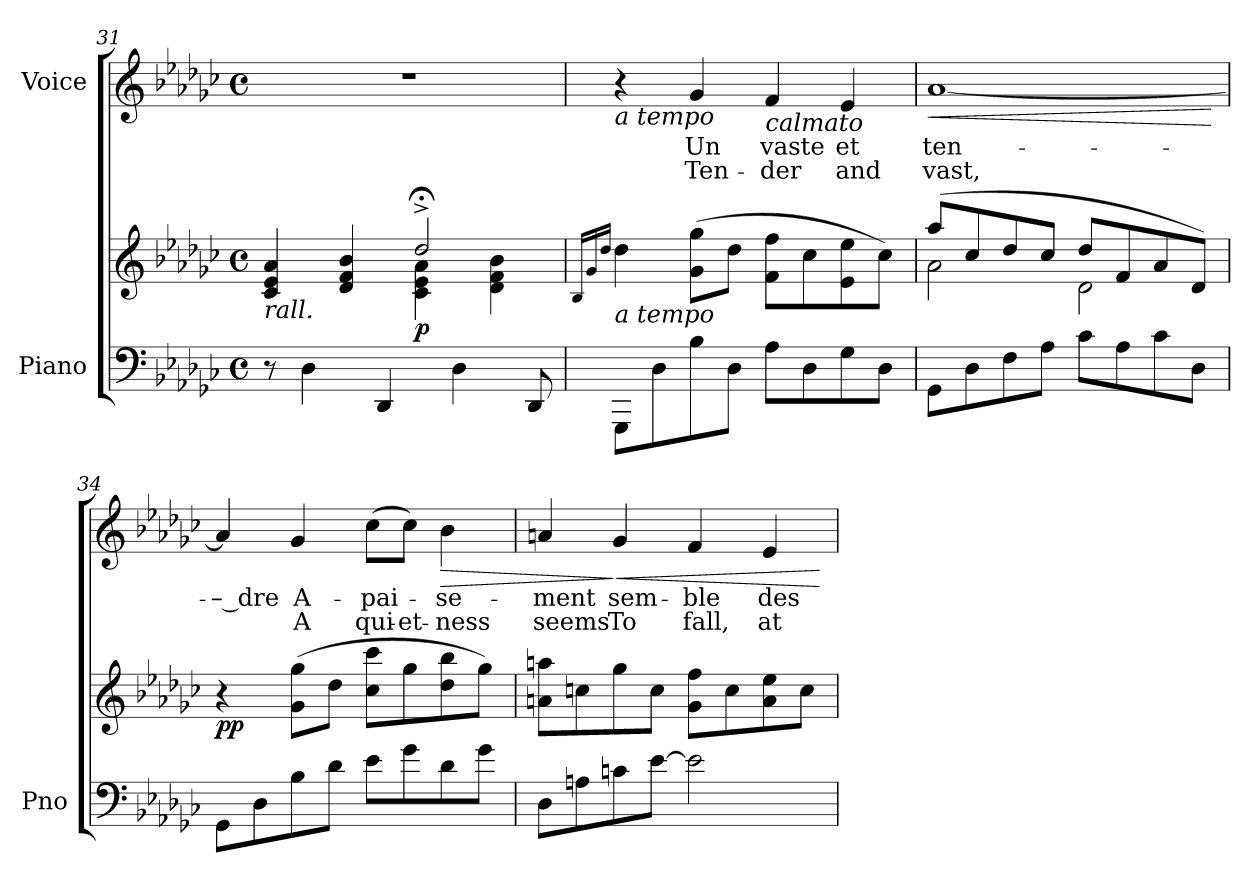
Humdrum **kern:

**kern	**kern	**dynam	**kern	**text	**text	**dynam
*part2	*part2	*part2	*part1	*part1	*part1	*part1
*staff3	*staff2	*staff2/3	*staff1	*staff1	*staff1	*staff1
*I"Piano	*	*	*I"Voice	*	*	*
*I'Pno	*	*	*	*	*	*
!!LO:LB:g=z
*clefF4	*clefG2	*	*clefG2	*	*	*
*k[b-e-a-d-g-c-]	*k[b-e-a-d-g-c-]	*	*k[b-e-a-d-g-c-]	*	*	*
*M4/4	*M4/4	*	*M4/4	*	*	*
*met(c)	*met(c)	*	*met(c)	*	*	*
=31	=31	=31	=31	=31	=31	=31
*	*^	*	*	*	*	*
!	!LO:TX:b:i:t=rall.	!	!	!	!	!	!
8r	4c-/ 4e-/ 4a-/	2ryy	.	1r	.	.	.
4D-\	.	.	.	.	.	.	.
.	4d-/ 4f/ 4b-/	.	.	.	.	.	.
4DD-/	.	.	.	.	.	.	.
!	!	!	!LO:DY:b	!	!	!	!
.	2dd-;<^/	4c-\ 4e-\ 4a-\	p	.	.	.	.
4D-\	.	.	.	.	.	.	.
.	.	4d-\ 4f\ 4b-\	.	.	.	.	.
8DD-/	.	.	.	.	.	.	.
*	*v	*v	*	*	*	*	*
=32	=32	=32	=32	=32	=32	=32
.	16qB-/LL	.	.	.	.	.
.	16qg-/	.	.	.	.	.
.	16qdd-/JJ	.	.	.	.	.
!	!	!	!LO:TX:b:i:t=a tempo	!	!	!
!	!LO:TX:b:i:t=a tempo	!	!	!	!	!
8GGG-\L	4dd-\	.	4r	.	.	.
8D-\	.	.	.	.	.	.
!	!	!	!	!LO:LY:b	!LO:LY:b	!
8B-\	(8g-\ 8gg-\L	.	4g-/	Un	Ten-	.
8D-\J	8dd-\J	.	.	.	.	.
!	!	!	!LO:TX:b:i:t=calmato	!	!	!
!	!	!	!	!LO:LY:b	!LO:LY:b	!
8A-\L	8f\ 8ff\L	.	4f/	vaste	-der	.
8D-\	8cc-\	.	.	.	.	.
!	!	!	!	!LO:LY:b	!LO:LY:b	!
8G-\	8e-\ 8ee-\	.	4e-/	et	and	.
8D-\J	8cc-\J)	.	.	.	.	.
=33	=33	=33	=33	=33	=33	=33
*	*^	*	*	*	*	*
!	!	!	!	!	!LO:LY:b	!LO:LY:b	!LO:HP:b
8GG-\L	(8aa-/L	2a-\	.	[1a-	ten-	vast,	<
8D-\	8cc-/	.	.	.	.	.	.
8F\	8dd-/	.	.	.	.	.	.
8A-\J	8cc-/J	.	.	.	.	.	.
8c-\L	8dd-/L	2d-\	.	.	.	.	.
8A-\	8f/	.	.	.	.	.	.
8c-\	8a-/	.	.	.	.	.	.
8D-\J	8d-/J)	.	.	.	.	.	.
*	*v	*v	*	*	*	*	*
.	.	.	.	.	.	[
!!LO:PB:g=z
=34	=34	=34	=34	=34	=34	=34
!	!	!LO:DY:b	!	!LO:LY:b	!	!
8GG-\L	4r	pp	4a-/]	-– dre	.	.
8D-\	.	.	.	.	.	.
!	!	!	!	!LO:LY:b	!LO:LY:b	!
8B-\	(8g-\ 8gg-\L	.	4g-/	A-	A	.
8d-\J	8dd-\J	.	.	.	.	.
!	!	!	!	!LO:LY:b	!LO:LY:b	!
8e-\L	8cc-\ 8ccc-\L	.	(8cc-\L	-pai-	qui-	.
!	!	!	!	!	!LO:LY:b	!
8g-\	8gg-\	.	8cc-\J)	.	-et-	.
!	!	!	!	!LO:LY:b	!LO:LY:b	!LO:HP:b
8d-\	8dd-\ 8bb-\	.	4b-\	-se-	-ness	>
8g-\J	8gg-\J)	.	.	.	.	.
=35	=35	=35	=35	=35	=35	=35
!	!	!	!	!LO:LY:b	!LO:LY:b	!
8D-\L	8an\ 8aan\L	.	4an/	-ment	seems	.
8An\	8ccn\	.	.	.	.	.
!	!	!	!	!LO:LY:b	!LO:LY:b	!LO:HP:n=1:b
8cn\	8gg-\	.	4g-/	sem-	To	] <
[8e-\J	8cc\J	.	.	.	.	.
!	!	!	!	!LO:LY:b	!LO:LY:b	!
2e-\]	8g-\ 8ff\L	.	4f/	-ble	fall,	.
.	8cc\	.	.	.	.	.
!	!	!	!	!LO:LY:b	!LO:LY:b	!
.	8a\ 8ee-\	.	4e-/	des-	at	.
.	8cc\J	.	.	.	.	.
.	.	.	.	.	.	[
=	=	=	=	=	=	=
*-	*-	*-	*-	*-	*-	*-
